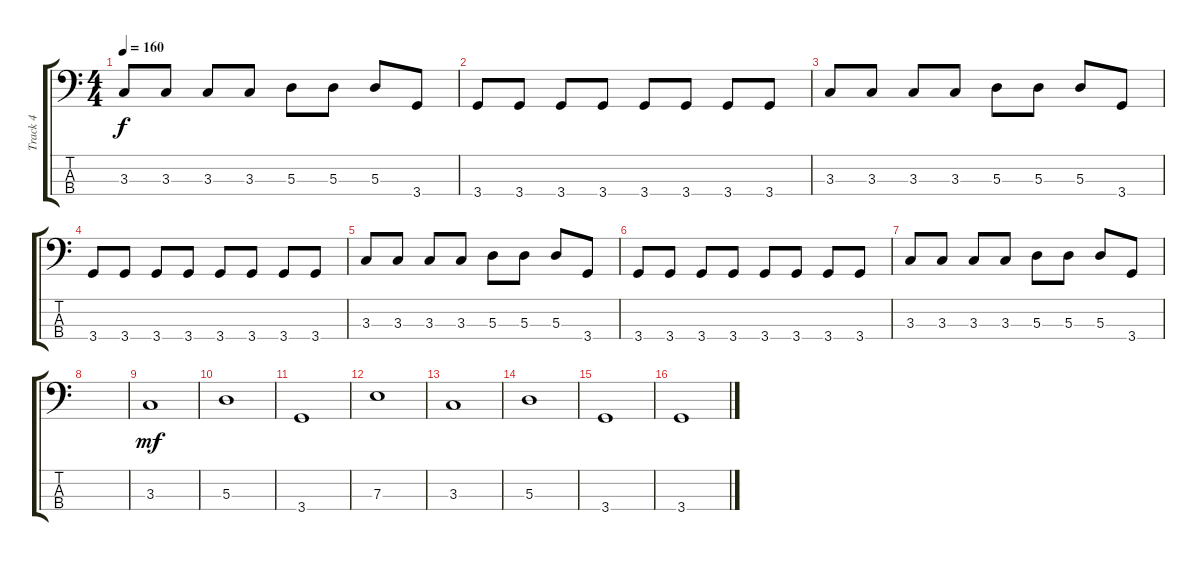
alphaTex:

\track ("Track 4" "Track 4") {instrument electricbassfinger}
\staff {score tabs}
\tuning (G2 D2 A1 E1) {hide}
\ts (4 4)
\tempo 160
\clef f4
\ks c
3.3.8{dy f} 3.3.8 3.3.8 3.3.8 5.3.8 5.3.8 5.3.8 3.4.8 |
3.4.8 3.4.8 3.4.8 3.4.8 3.4.8 3.4.8 3.4.8 3.4.8 |
3.3.8 3.3.8 3.3.8 3.3.8 5.3.8 5.3.8 5.3.8 3.4.8 |
3.4.8 3.4.8 3.4.8 3.4.8 3.4.8 3.4.8 3.4.8 3.4.8 |
3.3.8 3.3.8 3.3.8 3.3.8 5.3.8 5.3.8 5.3.8 3.4.8 |
3.4.8 3.4.8 3.4.8 3.4.8 3.4.8 3.4.8 3.4.8 3.4.8 |
3.3.8 3.3.8 3.3.8 3.3.8 5.3.8 5.3.8 5.3.8 3.4.8 |
|
3.3.1{dy mf} |
5.3.1 |
3.4.1 |
7.3.1 |
3.3.1 |
5.3.1 |
3.4.1 |
3.4.1
